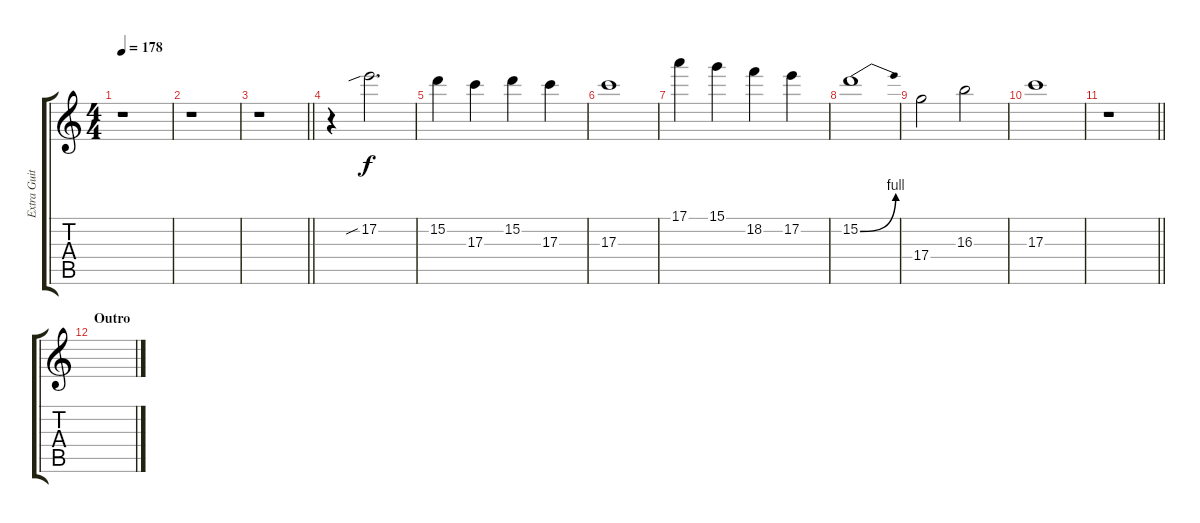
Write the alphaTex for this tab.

\track ("Extra Guitar" "Extra Guit") {instrument distortionguitar}
\staff {score tabs}
\tuning (E4 B3 G3 D3 A2 E2) {hide}
\ts (4 4)
\tempo 178
\clef g2
\ks c
r.1{dy f} |
r.1 |
\barLineRight lightlight
r.1 |
r.4 17.2{sib}.2{d} |
15.2.4 17.3.4 15.2.4 17.3.4 |
17.3.1 |
17.1.4 15.1.4 18.2.4 17.2.4 |
15.2{be (bend 0 0 60 4)}.1 |
17.4.2 16.3.2 |
17.3.1 |
\barLineRight lightlight
r.1 |
\section ("" "Outro")
